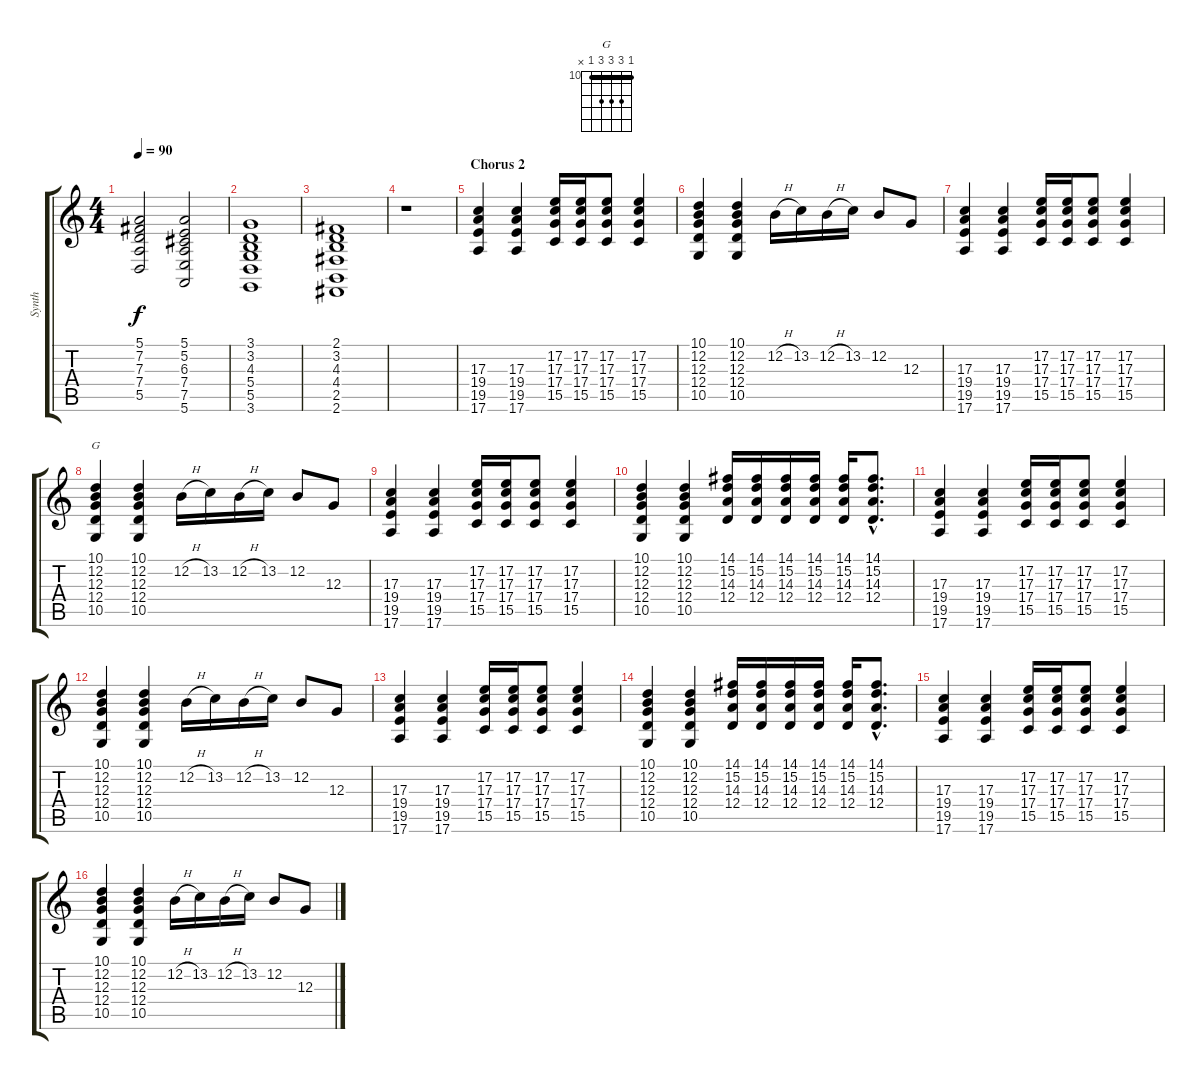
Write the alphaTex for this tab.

\track ("Synth" "Synth") {instrument pad2warm}
\staff {score tabs}
\tuning (E4 B3 G3 D3 A2 E2) {hide}
\chord ("G" 10 12 12 12 10 x) {firstfret 10 barre 10}
\ts (4 4)
\tempo 90
\clef g2
\ks c
(5.1 7.2 7.3 7.4 5.5).2{dy f} (5.1 5.2 6.3 7.4 7.5 5.6).2 |
(3.1 3.2 4.3 5.4 5.5 3.6).1 |
(2.1 3.2 4.3 4.4 2.5 2.6).1 |
r.1{volume 6 instrument rockorgan} |
\section ("" "Chorus 2")
(17.3 19.4 19.5 17.6).4 (17.3 19.4 19.5 17.6).4 (17.2 17.3 17.4 15.5).16 (17.2 17.3 17.4 15.5).16 (17.2 17.3 17.4 15.5).8 (17.2 17.3 17.4 15.5).4 |
(10.1 12.2 12.3 12.4 10.5).4 (10.1 12.2 12.3 12.4 10.5).4 12.2{h}.16 13.2.16 12.2{h}.16 13.2.16 12.2.8 12.3.8 |
(17.3 19.4 19.5 17.6).4 (17.3 19.4 19.5 17.6).4 (17.2 17.3 17.4 15.5).16 (17.2 17.3 17.4 15.5).16 (17.2 17.3 17.4 15.5).8 (17.2 17.3 17.4 15.5).4 |
(10.1 12.2 12.3 12.4 10.5).4{ch "G"} (10.1 12.2 12.3 12.4 10.5).4 12.2{h}.16 13.2.16 12.2{h}.16 13.2.16 12.2.8 12.3.8 |
(17.3 19.4 19.5 17.6).4 (17.3 19.4 19.5 17.6).4 (17.2 17.3 17.4 15.5).16 (17.2 17.3 17.4 15.5).16 (17.2 17.3 17.4 15.5).8 (17.2 17.3 17.4 15.5).4 |
(10.1 12.2 12.3 12.4 10.5).4 (10.1 12.2 12.3 12.4 10.5).4 (14.1 15.2 14.3 12.4).16 (14.1 15.2 14.3 12.4).16 (14.1 15.2 14.3 12.4).16 (14.1 15.2 14.3 12.4).16 (14.1 15.2 14.3 12.4).16 (14.1{hac} 15.2{hac} 14.3{hac} 12.4{hac}).8{d} |
(17.3 19.4 19.5 17.6).4 (17.3 19.4 19.5 17.6).4 (17.2 17.3 17.4 15.5).16 (17.2 17.3 17.4 15.5).16 (17.2 17.3 17.4 15.5).8 (17.2 17.3 17.4 15.5).4 |
(10.1 12.2 12.3 12.4 10.5).4 (10.1 12.2 12.3 12.4 10.5).4 12.2{h}.16 13.2.16 12.2{h}.16 13.2.16 12.2.8 12.3.8 |
(17.3 19.4 19.5 17.6).4 (17.3 19.4 19.5 17.6).4 (17.2 17.3 17.4 15.5).16 (17.2 17.3 17.4 15.5).16 (17.2 17.3 17.4 15.5).8 (17.2 17.3 17.4 15.5).4 |
(10.1 12.2 12.3 12.4 10.5).4 (10.1 12.2 12.3 12.4 10.5).4 (14.1 15.2 14.3 12.4).16 (14.1 15.2 14.3 12.4).16 (14.1 15.2 14.3 12.4).16 (14.1 15.2 14.3 12.4).16 (14.1 15.2 14.3 12.4).16 (14.1{hac} 15.2{hac} 14.3{hac} 12.4{hac}).8{d} |
(17.3 19.4 19.5 17.6).4 (17.3 19.4 19.5 17.6).4 (17.2 17.3 17.4 15.5).16 (17.2 17.3 17.4 15.5).16 (17.2 17.3 17.4 15.5).8 (17.2 17.3 17.4 15.5).4 |
(10.1 12.2 12.3 12.4 10.5).4 (10.1 12.2 12.3 12.4 10.5).4 12.2{h}.16 13.2.16 12.2{h}.16 13.2.16 12.2.8 12.3.8
